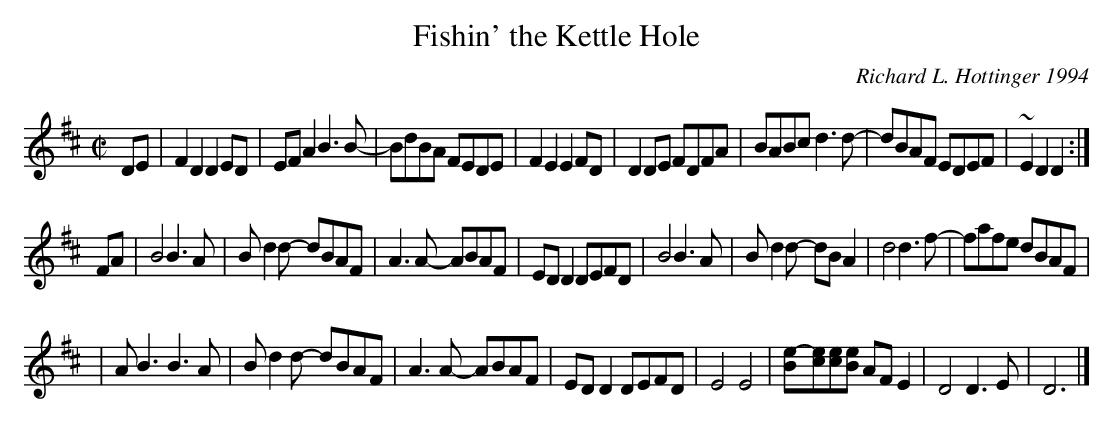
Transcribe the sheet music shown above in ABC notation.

X:1
T: Fishin' the Kettle Hole
C: Richard L. Hottinger 1994
M: C|
L: 1/8
K: D
DE \
| F2D2 D2ED | EFA2 B3 B- | BdBA FEDE | F2E2 E2FD \
| D2DE FDFA | BABc d3 d- | dBAF EDEF | ~E2D2 D2 :|
FA \
| B4 B3A | Bd2d- dBAF |A3 A- ABAF | EDD2 DEFD \
| B4 B3A | Bd2d- dBA2 | d4 d3f- | fafe dBAF |
| AB3 B3A | Bd2d- dBAF | A3A- ABAF | EDD2 DEFD \
| E4 E4 | [e-B][ec][ec][eB] AFE2 | D4 D3E | D6 |]
